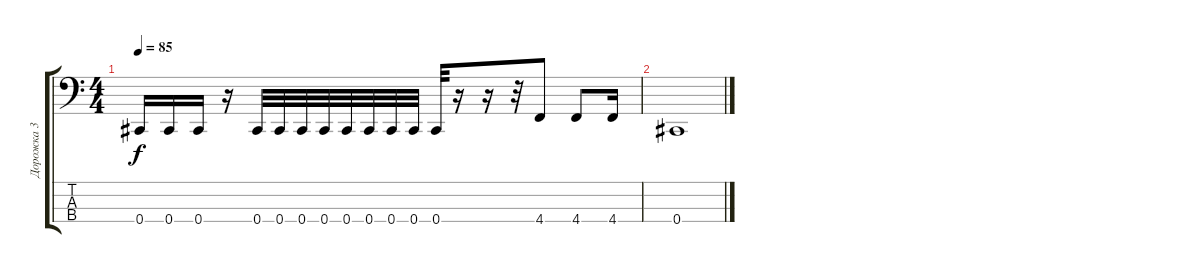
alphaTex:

\track ("Дорожка 3" "Дорожка 3") {instrument electricbassfinger}
\staff {score tabs}
\tuning (Gb2 Db2 Ab1 Db1) {hide}
\ts (4 4)
\tempo 85
\clef f4
\ks c
0.4.16{dy f} 0.4.16 0.4.16 r.16 0.4.32 0.4.32 0.4.32 0.4.32 0.4.32 0.4.32 0.4.32 0.4.32 0.4.32 r.16 r.16 r.32 4.4.8 4.4.8 4.4.16 |
0.4.1
